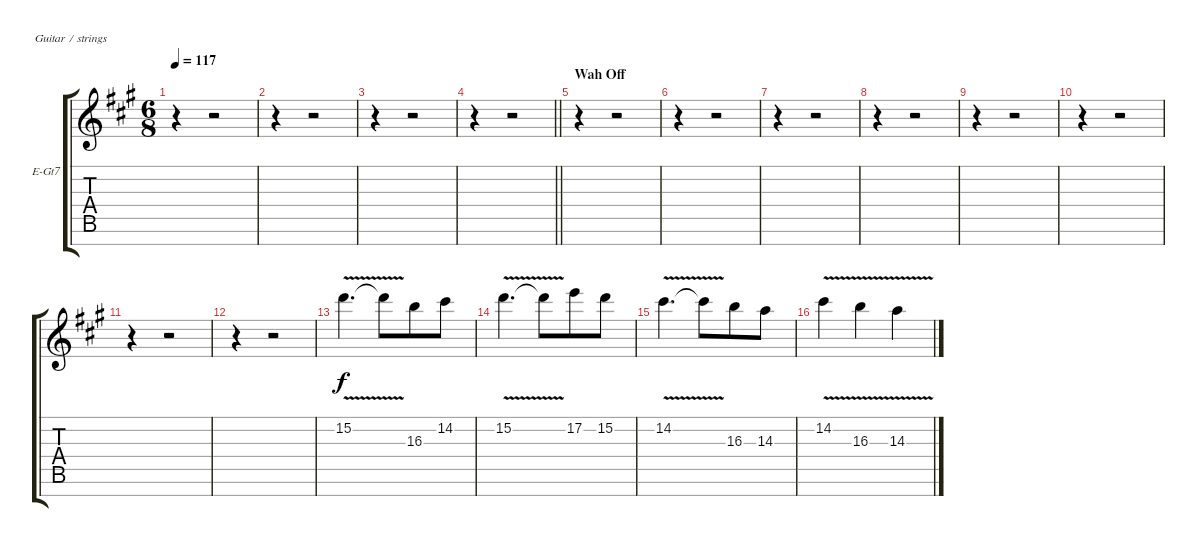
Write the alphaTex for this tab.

\bracketExtendMode groupsimilarinstruments
\firstSystemTrackNameOrientation horizontal
\otherSystemsTrackNameOrientation horizontal
\track ("Lead / Rhythm Guitar 3" "E-Gt7") {instrument distortionguitar}
\staff {score tabs}
\tuning (E4 B3 G3 D3 A2 E2 B1)
\ts (6 8)
\tempo 117
\clef g2
\ks a
r.4{dy f} r.2 |
r.4 r.2 |
r.4 r.2 |
\barLineRight lightlight
r.4 r.2 |
\section ("" "Wah Off")
r.4 r.2 |
r.4 r.2 |
r.4 r.2 |
r.4 r.2 |
r.4 r.2 |
r.4 r.2 |
r.4 r.2 |
r.4 r.2 |
15.2{v}.4{d} 15.2{v t}.8 16.3.8 14.2.8 |
15.2{v}.4{d} 15.2{v t}.8 17.2.8 15.2.8 |
14.2{v}.4{d} 14.2{v t}.8 16.3.8 14.3.8 |
14.2{v}.4 16.3{v}.4 14.3{v}.4
